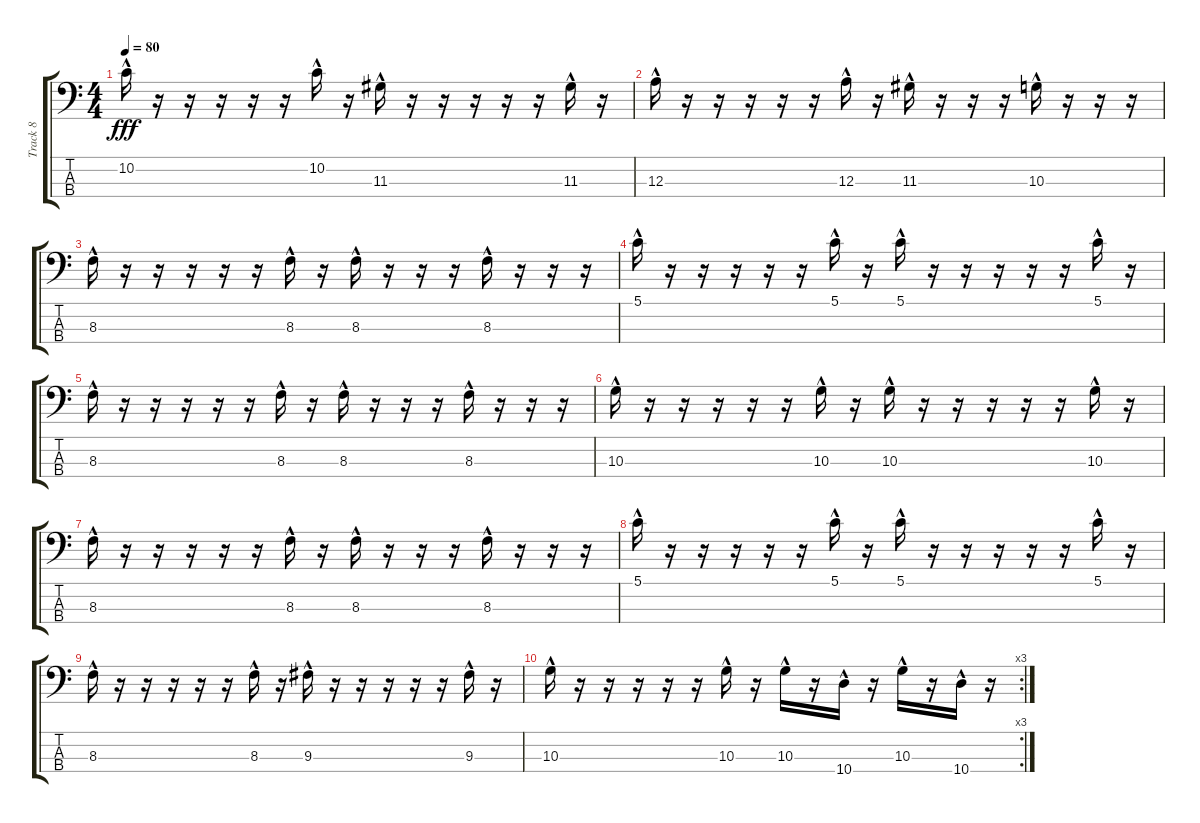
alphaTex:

\track ("Track 8" "Track 8") {instrument slapbass1 bank 2}
\staff {score tabs}
\tuning (G2 D2 A1 E1) {hide}
\ts (4 4)
\tempo 80
\clef f4
\ks c
10.2{hac}.16{dy fff} r.16 r.16 r.16 r.16 r.16 10.2{hac}.16 r.16 11.3{hac}.16 r.16 r.16 r.16 r.16 r.16 11.3{hac}.16 r.16 |
12.3{hac}.16 r.16 r.16 r.16 r.16 r.16 12.3{hac}.16 r.16 11.3{hac}.16 r.16 r.16 r.16 10.3{hac}.16 r.16 r.16 r.16 |
8.3{hac}.16 r.16 r.16 r.16 r.16 r.16 8.3{hac}.16 r.16 8.3{hac}.16 r.16 r.16 r.16 8.3{hac}.16 r.16 r.16 r.16 |
5.1{hac}.16 r.16 r.16 r.16 r.16 r.16 5.1{hac}.16 r.16 5.1{hac}.16 r.16 r.16 r.16 r.16 r.16 5.1{hac}.16 r.16 |
8.3{hac}.16 r.16 r.16 r.16 r.16 r.16 8.3{hac}.16 r.16 8.3{hac}.16 r.16 r.16 r.16 8.3{hac}.16 r.16 r.16 r.16 |
10.3{hac}.16 r.16 r.16 r.16 r.16 r.16 10.3{hac}.16 r.16 10.3{hac}.16 r.16 r.16 r.16 r.16 r.16 10.3{hac}.16 r.16 |
8.3{hac}.16 r.16 r.16 r.16 r.16 r.16 8.3{hac}.16 r.16 8.3{hac}.16 r.16 r.16 r.16 8.3{hac}.16 r.16 r.16 r.16 |
5.1{hac}.16 r.16 r.16 r.16 r.16 r.16 5.1{hac}.16 r.16 5.1{hac}.16 r.16 r.16 r.16 r.16 r.16 5.1{hac}.16 r.16 |
8.3{hac}.16 r.16 r.16 r.16 r.16 r.16 8.3{hac}.16 r.16 9.3{hac}.16 r.16 r.16 r.16 r.16 r.16 9.3{hac}.16 r.16 |
\rc 3
10.3{hac}.16 r.16 r.16 r.16 r.16 r.16 10.3{hac}.16 r.16 10.3{hac}.16 r.16 10.4{hac}.16 r.16 10.3{hac}.16 r.16 10.4{hac}.16 r.16
